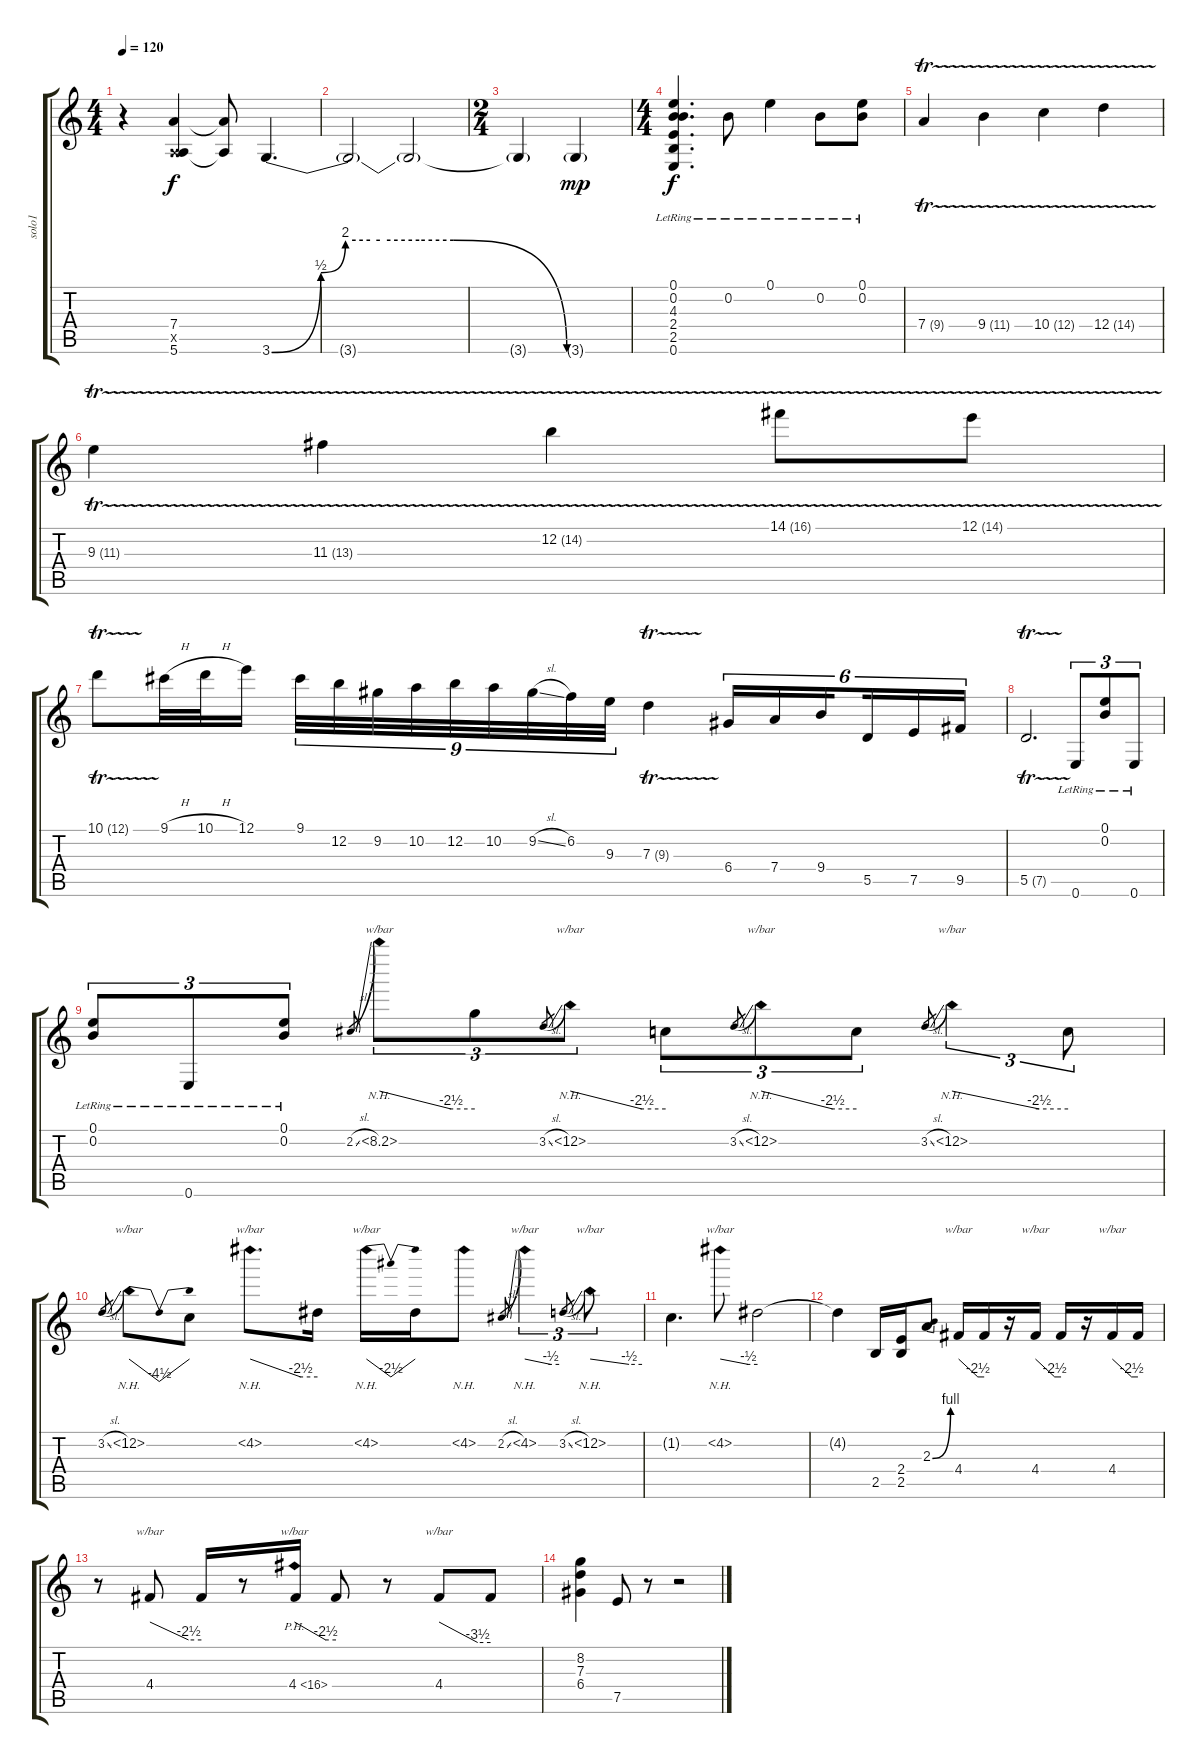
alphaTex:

\track ("solo1" "solo1") {instrument overdrivenguitar}
\staff {score tabs}
\tuning (E4 B3 G3 D3 A2 E2) {hide}
\ts (4 4)
\tempo 120
\clef g2
\ks c
r.4{dy ff} (7.4 0.5{x} 5.6).4{dy f} (7.4{t} 5.6{t}).8 3.6{be (custom 0 0 10 2 15 8 20 8 22 8 30 8 37 8 60 0)}.4{d} |
3.6{t}.2 3.6{t}.2 |
\ts (2 4)
3.6{t}.4 3.6{g}.4{dy mp} |
\ts (4 4)
(0.1{lr} 0.2{lr} 4.3{lr} 2.4{lr} 2.5{lr} 0.6{lr}).4{d dy f} 0.2{lr}.8 0.1{lr}.4 0.2{lr}.8 (0.1{lr} 0.2{lr}).8 |
7.4{tr (9 16)}.4{txt ""} 9.4{tr (11 16)}.4 10.4{tr (12 16)}.4 12.4{tr (14 16)}.4 |
9.3{tr (11 16)}.4 11.3{tr (13 16)}.4 12.2{tr (14 16)}.4 14.1{tr (16 16)}.8 12.1{tr (14 16)}.8 |
10.1{tr (12 16)}.8 9.1{h}.32 10.1{h}.32 12.1.16 9.1.32{tu (9 8)} 12.2.32{tu (9 8)} 9.2.32{tu (9 8)} 10.2.32{tu (9 8)} 12.2.32{tu (9 8)} 10.2.32{tu (9 8)} 9.2{sl}.32{tu (9 8)} 6.2.32{tu (9 8)} 9.3.32{tu (9 8)} 7.3{tr (9 16)}.4 6.4.16{tu (6 4)} 7.4.16{tu (6 4)} 9.4.16{tu (6 4) beam splitsecondary} 5.5.16{tu (6 4)} 7.5.16{tu (6 4)} 9.5.16{tu (6 4)} |
5.5{tr (7 16)}.2{d} 0.6{lr}.8{tu (3 2)} (0.1{lr} 0.2{lr}).8{tu (3 2)} 0.6{lr}.8{tu (3 2)} |
(0.1{lr} 0.2{lr}).8{tu (3 2)} 0.6{lr}.8{tu (3 2)} (0.1{lr} 0.2{lr}).8{tu (3 2)} 2.2{sl}.8{gr} 8.2{nh}.8{tu (3 2) tbe (custom default 0 0 45 -10 60 -10)} 8.2{t}.8{tu (3 2)} 3.2{sl}.8{gr} 1.2{nh}.8{tu (3 2) tbe (custom default 0 0 45 -10 60 -10)} 1.2{t}.8{tu (3 2)} 3.2{sl}.8{gr} 1.2{nh}.8{tu (3 2) tbe (custom default 0 0 45 -10 60 -10)} 1.2{t}.8{tu (3 2)} 3.2{sl}.8{gr} 1.2{nh}.4{tu (3 2) tbe (custom default 0 0 45 -10 60 -10)} 1.2{t}.8{tu (3 2)} |
3.2{sl}.8{gr} 1.2{nh}.8{tbe (dip default 0 0 30 -18 60 0)} 1.2{t}.8 4.2{nh}.8{d tbe (custom default 0 0 45 -10 60 -10)} 4.2{t}.16 4.2{nh}.16{tbe (dip default 0 0 30 -10 60 0)} 4.2{t}.16 4.2{nh}.8 2.2{sl}.8{gr} 4.2{nh}.4{tu (3 2) tbe (custom default 0 0 45 -2 60 -2)} 3.2{sl}.8{gr} 1.2{nh}.8{tu (3 2) tbe (custom default 0 0 45 -2 60 -2)} |
1.2{t}.4{d} 4.2{nh}.8{tbe (custom default 0 0 45 -2 60 -2)} 4.2{t}.2 |
4.2{t}.4 2.5.16 (2.4 2.5).16 2.3{be (bend 0 0 60 4)}.8 4.4.16{tbe (custom default 0 0 45 -10 60 -10)} 4.4{t}.16 r.16 4.4.16{tbe (custom default 0 0 45 -10 60 -10)} 4.4{t}.16 r.16 4.4.16{tbe (custom default 0 0 45 -10 60 -10)} 4.4{t}.16 |
r.8 4.4.8{tbe (custom default 0 0 45 -10 60 -10)} 4.4{t}.16 r.8 4.4{ph 12}.16{tbe (custom default 0 0 45 -10 60 -10)} 4.4{t}.8 r.8 4.4.8{tbe (custom default 0 0 45 -14 60 -14)} 4.4{t}.8 |
(8.2 7.3 6.4).4 7.5.8 r.8 r.2
